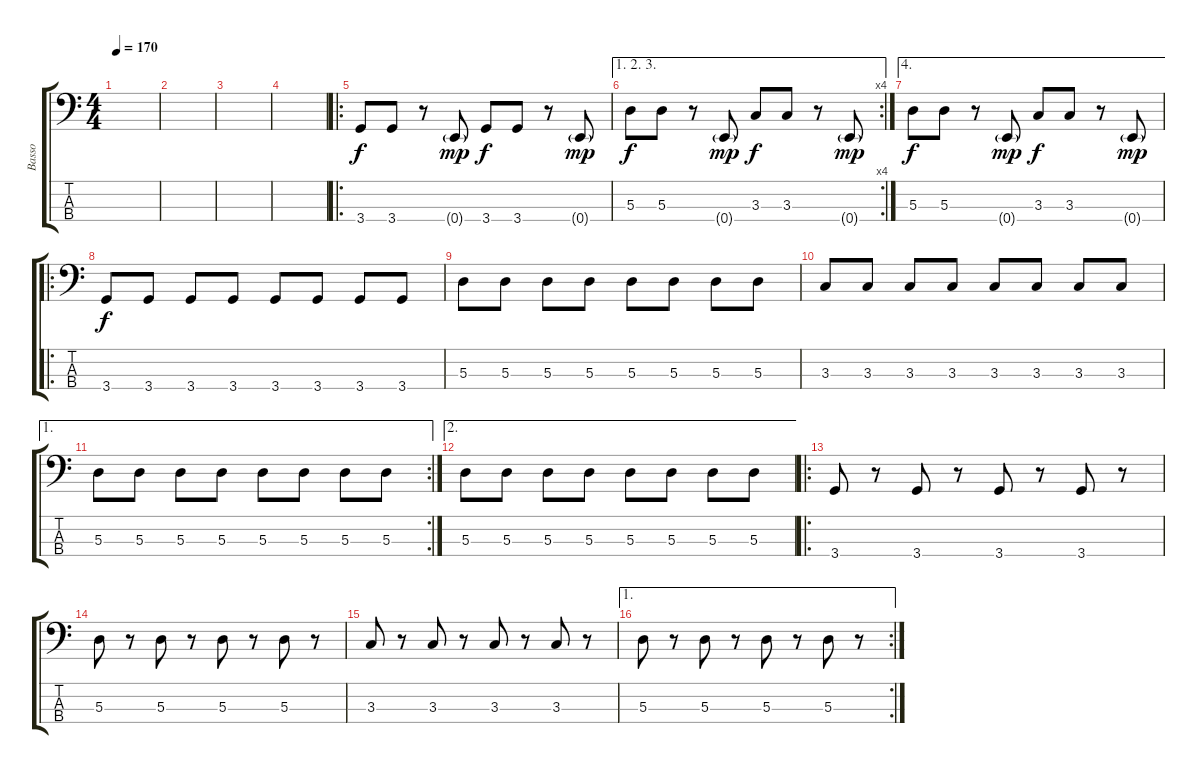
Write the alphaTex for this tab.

\track ("Basso" "Basso") {instrument electricbassfinger}
\staff {score tabs}
\tuning (G2 D2 A1 E1) {hide}
\ts (4 4)
\tempo 170
\clef f4
\ks c
|
|
|
|
\ro
3.4.8 3.4.8 r.8 0.4{g}.8{dy mp} 3.4.8{dy f} 3.4.8 r.8 0.4{g}.8{dy mp} |
\ae (1 2 3)
\rc 4
5.3.8{dy f} 5.3.8 r.8 0.4{g}.8{dy mp} 3.3.8{dy f} 3.3.8 r.8 0.4{g}.8{dy mp} |
\ae 4
5.3.8{dy f} 5.3.8 r.8 0.4{g}.8{dy mp} 3.3.8{dy f} 3.3.8 r.8 0.4{g}.8{dy mp} |
\ro
3.4.8{dy f} 3.4.8 3.4.8 3.4.8 3.4.8 3.4.8 3.4.8 3.4.8 |
5.3.8 5.3.8 5.3.8 5.3.8 5.3.8 5.3.8 5.3.8 5.3.8 |
3.3.8 3.3.8 3.3.8 3.3.8 3.3.8 3.3.8 3.3.8 3.3.8 |
\ae 1
\rc 2
5.3.8 5.3.8 5.3.8 5.3.8 5.3.8 5.3.8 5.3.8 5.3.8 |
\ae 2
5.3.8 5.3.8 5.3.8 5.3.8 5.3.8 5.3.8 5.3.8 5.3.8 |
\ro
3.4.8 r.8 3.4.8 r.8 3.4.8 r.8 3.4.8 r.8 |
5.3.8 r.8 5.3.8 r.8 5.3.8 r.8 5.3.8 r.8 |
3.3.8 r.8 3.3.8 r.8 3.3.8 r.8 3.3.8 r.8 |
\ae 1
\rc 2
5.3.8 r.8 5.3.8 r.8 5.3.8 r.8 5.3.8 r.8
